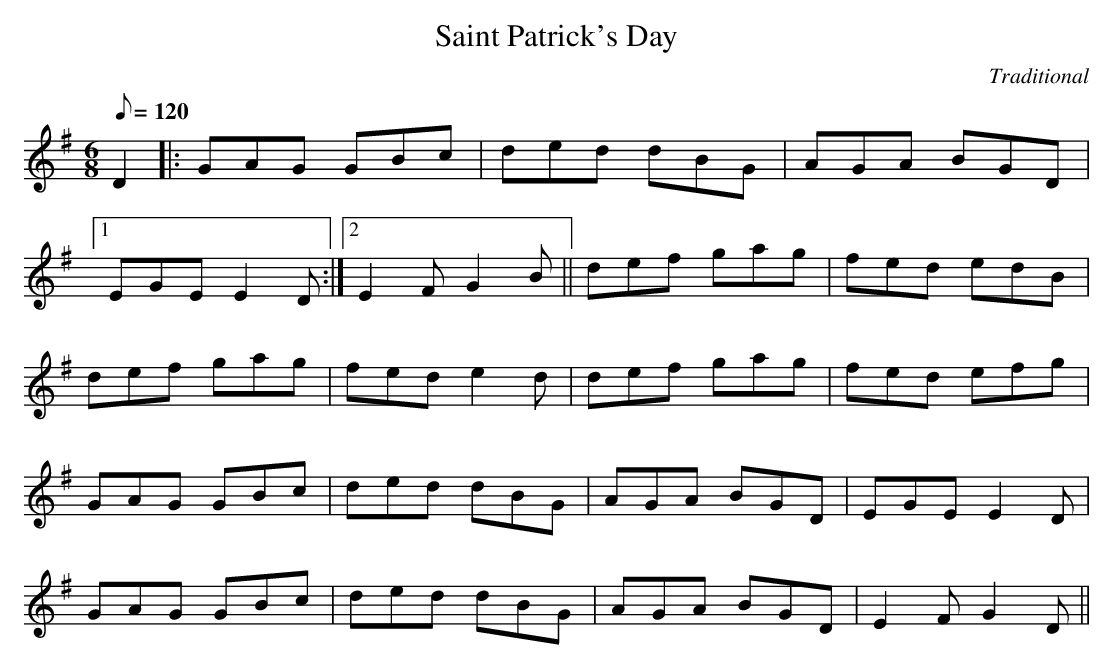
X:1
T:Saint Patrick's Day
M:6/8
L:1/8
Q:120
C:Traditional
K:G
D2 |:GAG GBc |ded dBG |AGA BGD |1
EGE E2 D :|2E2 F G2 B ||def gag |fed edB |
def gag |fed e2 d |def gag |fed efg |
GAG GBc |ded dBG |AGA BGD |EGE E2 D |
GAG GBc |ded dBG |AGA BGD |E2 F G2 D ||
